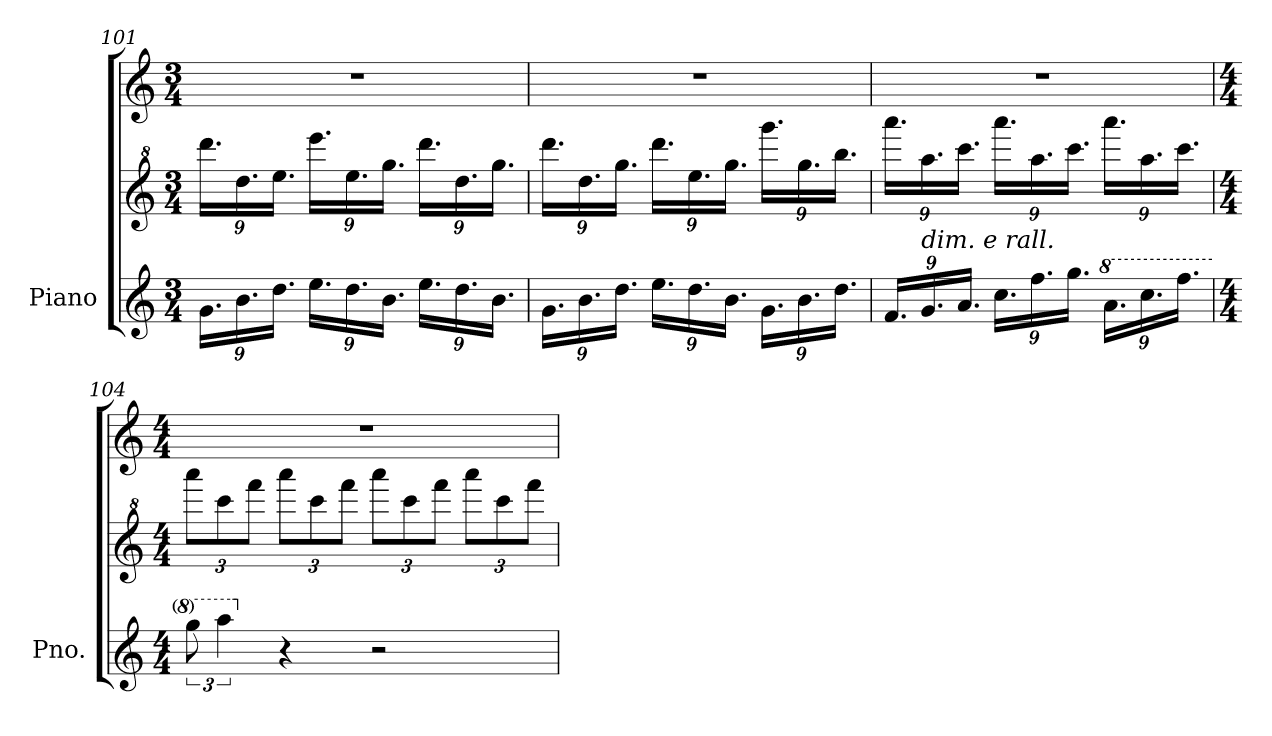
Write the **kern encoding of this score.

**kern	**kern	**kern
*part1	*part1	*part1
*staff3	*staff2	*staff1
*I"Piano	*	*
*I'Pno.	*	*
*clefG2	*clefG^2	*clefG2
*k[]	*k[]	*k[]
*M3/4	*M3/4	*M3/4
*MM84	*MM84	*MM84
*Xbrackettup	*Xbrackettup	*
=101	=101	=101
18.g\LL	18.dddd\LL	2.r
18.b\	18.ddd\	.
18.dd\JJ	18.eee\JJ	.
18.ee\LL	18.eeee\LL	.
18.dd\	18.eee\	.
18.b\JJ	18.ggg\JJ	.
18.ee\LL	18.dddd\LL	.
18.dd\	18.ddd\	.
18.b\JJ	18.ggg\JJ	.
!!LO:LB:g=z
=102	=102	=102
18.g\LL	18.dddd\LL	2.r
18.b\	18.ddd\	.
18.dd\JJ	18.ggg\JJ	.
18.ee\LL	18.dddd\LL	.
18.dd\	18.eee\	.
18.b\JJ	18.ggg\JJ	.
18.g\LL	18.gggg\LL	.
18.b\	18.ggg\	.
18.dd\JJ	18.bbb\JJ	.
=103	=103	=103
*	*	*MM75
18.f/LL	18.aaaa\LL	2.r
!LO:TX:a:i:t=dim. e rall.	!	!
18.g/	18.aaa\	.
18.a/JJ	18.cccc\JJ	.
18.cc\LL	18.aaaa\LL	.
18.ff\	18.aaa\	.
18.gg\JJ	18.cccc\JJ	.
*8va	*	*
18.aa\LL	18.aaaa\LL	.
18.ccc\	18.aaa\	.
18.fff\JJ	18.cccc\JJ	.
=104	=104	=104
*M4/4	*M4/4	*M4/4
*brackettup	*	*
*	*	*MM70
12ggg\	12aaaa\L	1r
6aaa\	12cccc\	.
.	12ffff\J	.
*X8va	*	*
4r	12aaaa\L	.
.	12cccc\	.
.	12ffff\J	.
2r	12aaaa\L	.
.	12cccc\	.
.	12ffff\J	.
.	12aaaa\L	.
.	12cccc\	.
.	12ffff\J	.
=	=	=
*-	*-	*-
